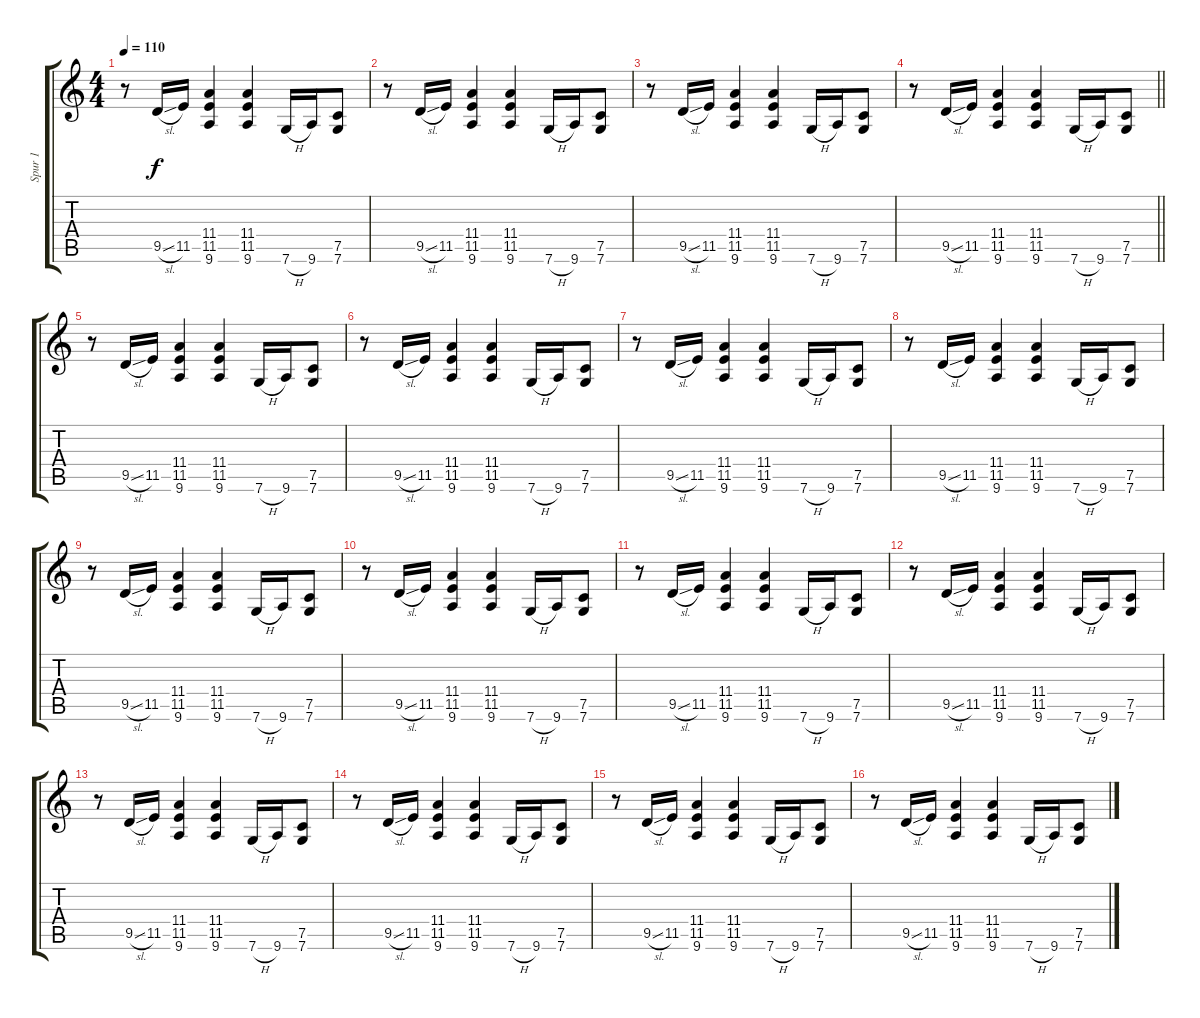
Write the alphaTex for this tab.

\track ("Spur 1" "Spur 1") {instrument distortionguitar}
\staff {score tabs}
\tuning (C4 G3 Eb3 Bb2 F2 C2) {hide}
\ts (4 4)
\tempo 110
\clef g2
\ks c
r.8{dy f} 9.5{sl}.16 11.5.16 (11.4 11.5 9.6).4 (11.4 11.5 9.6).4 7.6{h}.16 9.6.16 (7.5 7.6).8 |
r.8 9.5{sl}.16 11.5.16 (11.4 11.5 9.6).4 (11.4 11.5 9.6).4 7.6{h}.16 9.6.16 (7.5 7.6).8 |
r.8 9.5{sl}.16 11.5.16 (11.4 11.5 9.6).4 (11.4 11.5 9.6).4 7.6{h}.16 9.6.16 (7.5 7.6).8 |
\barLineRight lightlight
r.8 9.5{sl}.16 11.5.16 (11.4 11.5 9.6).4 (11.4 11.5 9.6).4 7.6{h}.16 9.6.16 (7.5 7.6).8 |
r.8 9.5{sl}.16 11.5.16 (11.4 11.5 9.6).4 (11.4 11.5 9.6).4 7.6{h}.16 9.6.16 (7.5 7.6).8 |
r.8 9.5{sl}.16 11.5.16 (11.4 11.5 9.6).4 (11.4 11.5 9.6).4 7.6{h}.16 9.6.16 (7.5 7.6).8 |
r.8 9.5{sl}.16 11.5.16 (11.4 11.5 9.6).4 (11.4 11.5 9.6).4 7.6{h}.16 9.6.16 (7.5 7.6).8 |
r.8 9.5{sl}.16 11.5.16 (11.4 11.5 9.6).4 (11.4 11.5 9.6).4 7.6{h}.16 9.6.16 (7.5 7.6).8 |
r.8 9.5{sl}.16 11.5.16 (11.4 11.5 9.6).4 (11.4 11.5 9.6).4 7.6{h}.16 9.6.16 (7.5 7.6).8 |
r.8 9.5{sl}.16 11.5.16 (11.4 11.5 9.6).4 (11.4 11.5 9.6).4 7.6{h}.16 9.6.16 (7.5 7.6).8 |
r.8 9.5{sl}.16 11.5.16 (11.4 11.5 9.6).4 (11.4 11.5 9.6).4 7.6{h}.16 9.6.16 (7.5 7.6).8 |
r.8 9.5{sl}.16 11.5.16 (11.4 11.5 9.6).4 (11.4 11.5 9.6).4 7.6{h}.16 9.6.16 (7.5 7.6).8 |
r.8 9.5{sl}.16 11.5.16 (11.4 11.5 9.6).4 (11.4 11.5 9.6).4 7.6{h}.16 9.6.16 (7.5 7.6).8 |
r.8 9.5{sl}.16 11.5.16 (11.4 11.5 9.6).4 (11.4 11.5 9.6).4 7.6{h}.16 9.6.16 (7.5 7.6).8 |
r.8 9.5{sl}.16 11.5.16 (11.4 11.5 9.6).4 (11.4 11.5 9.6).4 7.6{h}.16 9.6.16 (7.5 7.6).8 |
r.8 9.5{sl}.16 11.5.16 (11.4 11.5 9.6).4 (11.4 11.5 9.6).4 7.6{h}.16 9.6.16 (7.5 7.6).8
